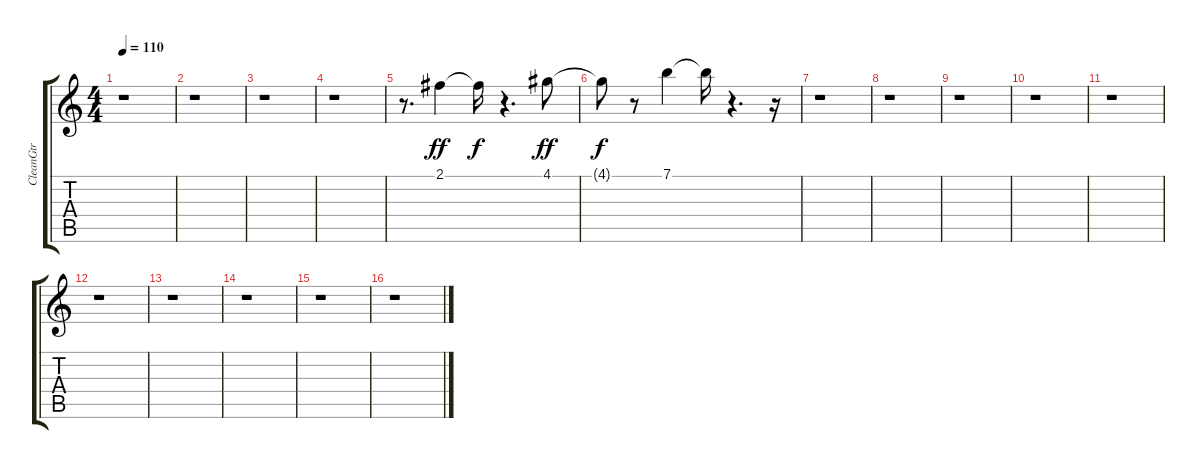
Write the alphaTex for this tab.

\track ("CleanGtr" "CleanGtr") {instrument electricguitarclean}
\staff {score tabs}
\tuning (E4 B3 G3 D3 A2 E2) {hide}
\ts (4 4)
\tempo 110
\clef g2
\ks c
r.1{dy ff} |
r.1 |
r.1 |
r.1 |
r.8{d} 2.1.4 2.1{t}.16{dy f} r.4{d} 4.1.8{dy ff} |
4.1{t}.8{dy f} r.8 7.1.4 7.1{t}.16 r.4{d} r.16 |
r.1 |
r.1 |
r.1 |
r.1 |
r.1 |
r.1 |
r.1 |
r.1 |
r.1 |
r.1
